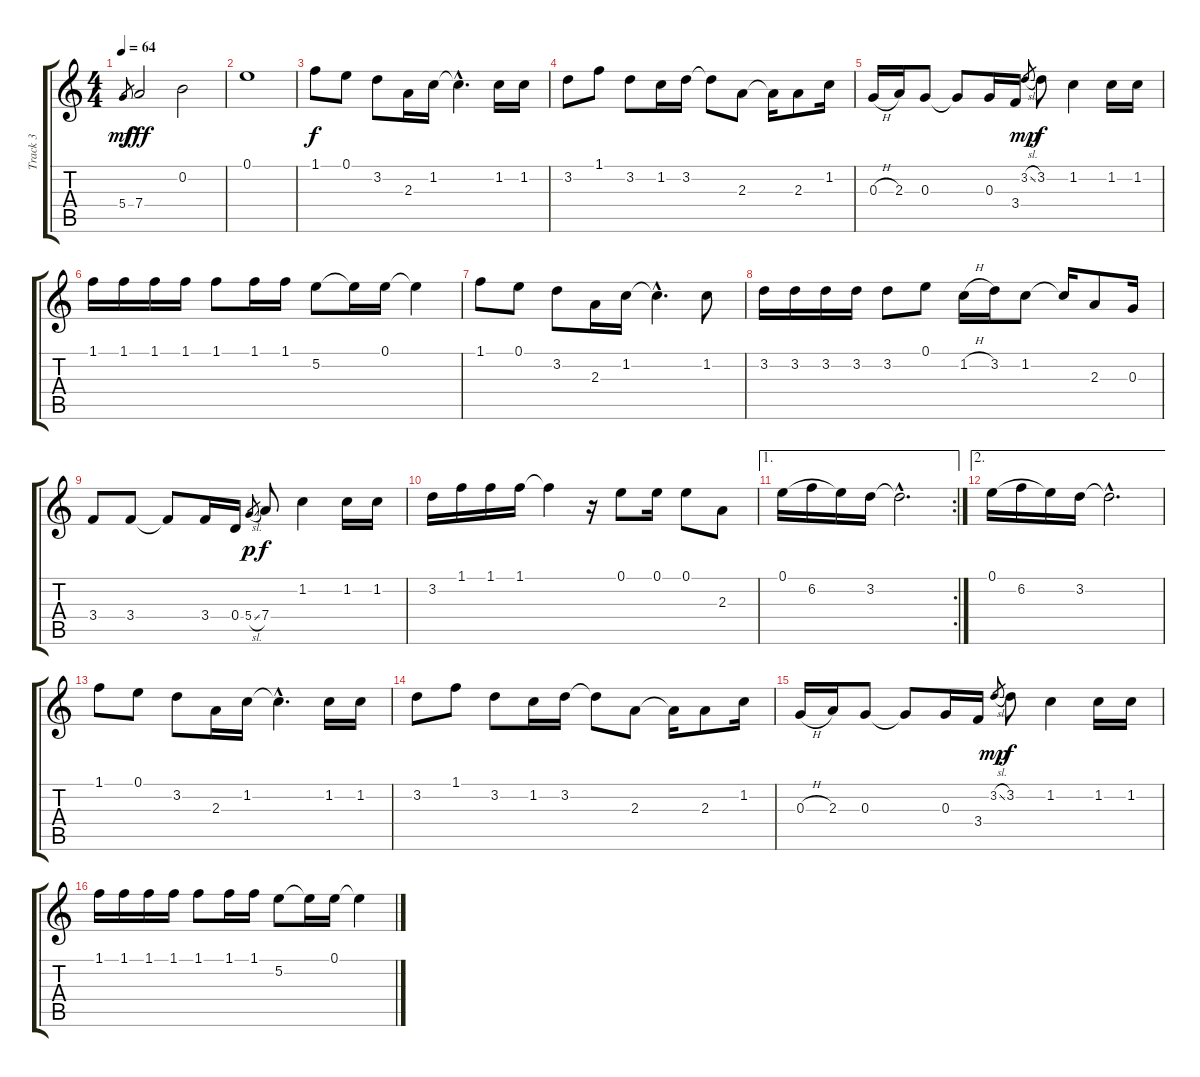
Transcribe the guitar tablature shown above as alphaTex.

\track ("Track 3" "Track 3") {instrument acousticguitarnylon}
\staff {score tabs}
\tuning (E4 B3 G3 D3 A2 E2) {hide}
\ts (4 4)
\tempo 64
\clef g2
\ks c
5.4.8{gr dy mf} 7.4.2{dy fff} 0.2.2 |
0.1.1 |
1.1.8{dy f} 0.1.8 3.2.8 2.3.16 1.2.16 1.2{hac t}.4{d} 1.2.16 1.2.16 |
3.2.8 1.1.8 3.2.8 1.2.16 3.2.16 3.2{t}.8 2.3.8 2.3{t}.16 2.3.8 1.2.16 |
0.3{h}.16 2.3.16 0.3.8 0.3{t}.8 0.3.16 3.4.16 3.2{sl}.8{gr dy mp} 3.2.8{dy f} 1.2.4 1.2.16 1.2.16 |
1.1.16 1.1.16 1.1.16 1.1.16 1.1.8 1.1.16 1.1.16 5.2.8 5.2{t}.16 0.1.16 0.1{t}.4 |
1.1.8 0.1.8 3.2.8 2.3.16 1.2.16 1.2{hac t}.4{d} 1.2.8 |
3.2.16 3.2.16 3.2.16 3.2.16 3.2.8 0.1.8 1.2{h}.16 3.2.16 1.2.8 1.2{t}.16 2.3.8 0.3.16 |
3.4.8 3.4.8 3.4{t}.8 3.4.16 0.4.16 5.4{sl}.8{gr dy p} 7.4.8{dy f} 1.2.4 1.2.16 1.2.16 |
3.2.16 1.1.16 1.1.16 1.1.16 1.1{t}.4 r.16 0.1.8 0.1.16 0.1.8 2.3.8 |
\ae 1
\rc 2
0.1.16 6.2.16 0.1{t}.16 3.2.16 3.2{hac t}.2{d} |
\ae 2
0.1.16 6.2.16 0.1{t}.16 3.2.16 3.2{hac t}.2{d} |
1.1.8 0.1.8 3.2.8 2.3.16 1.2.16 1.2{hac t}.4{d} 1.2.16 1.2.16 |
3.2.8 1.1.8 3.2.8 1.2.16 3.2.16 3.2{t}.8 2.3.8 2.3{t}.16 2.3.8 1.2.16 |
0.3{h}.16 2.3.16 0.3.8 0.3{t}.8 0.3.16 3.4.16 3.2{sl}.8{gr dy mp} 3.2.8{dy f} 1.2.4 1.2.16 1.2.16 |
1.1.16 1.1.16 1.1.16 1.1.16 1.1.8 1.1.16 1.1.16 5.2.8 5.2{t}.16 0.1.16 0.1{t}.4
